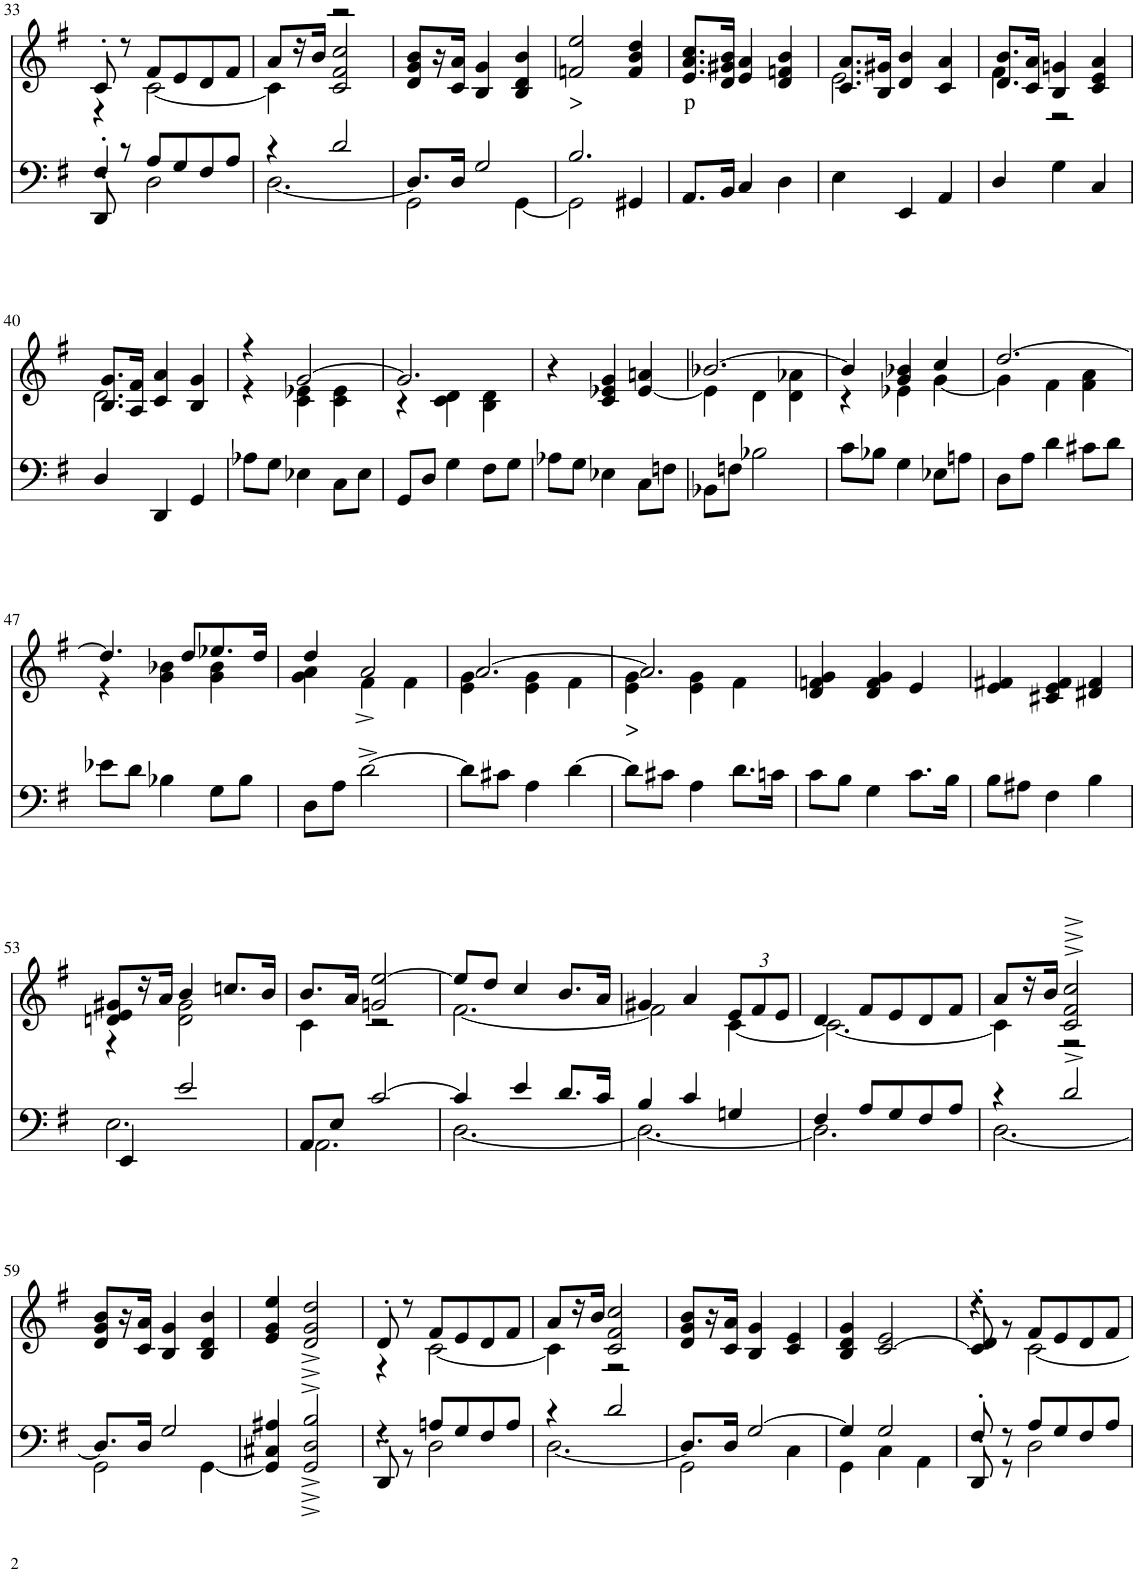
**kern	**kern	**text
*part2	*part1	*part1
*staff2	*staff1	*staff1
*I"piano	*I"piano	*
*I'Pno	*I'Pno	*
!!LO:PB:g=z
*clefF4	*clefG2	*
*k[f#]	*k[f#]	*
*G:	*G:	*
*M3/4	*M3/4	*
=33	=33	=33
*^	*^	*
8DD'/	4F#'/	8c'/	4r	.
8r	.	8r	.	.
8A/L	2D\	8f#/L	[2c\	.
8G/	.	8e/	.	.
8F#/	.	8d/	.	.
8A/J	.	8f#/J	.	.
=34	=34	=34	=34	=34
4r	[2.D\	8a/L	4c\]	.
.	.	16r	.	.
.	.	16b/JJ	.	.
2d/	.	2r	2c/ 2f#/ 2cc/	.
*	*	*v	*v	*
=35	=35	=35	=35
8.D/L]	2GG\	8d/ 8g/ 8b/L	.
.	.	16r	.
16D/Jk	.	16c/ 16a/JJ	.
2G/	.	4B/ 4g/	.
.	[4GG\	4B/ 4d/ 4b/	.
=36	=36	=36	=36
!	!	!	!LO:LY:b
2.B/	2GG\]	2fn/ 2ee/	>
.	4GG#X/	4f/ 4b/ 4dd/	.
=37	=37	=37	=37
!	!	!	!LO:LY:b
*v	*v	*	*
8.AA/L	8.e/ 8.a/ 8.cc/L	p
16BB/Jk	16d/ 16g#X/ 16b/Jk	.
4C/	4e/ 4a/	.
4D\	4d/ 4fn/ 4b/	.
=38	=38	=38
*	*^	*
4E\	8.c/ 8.a/L	2.e\	.
.	16B/ 16g#X/Jk	.	.
4EE/	4d/ 4b/	.	.
4AA/	4c/ 4a/	.	.
=39	=39	=39	=39
4D/	8.d/ 8.b/L	4f#\	.
.	16c/ 16a/Jk	.	.
4G\	4B/ 4gn/	2r	.
4C/	4c/ 4e/ 4a/	.	.
!!LO:LB:g=z	!!
=40	=40	=40	=40
4D/	8.B/ 8.g/L	2.d\	.
.	16A/ 16f#/Jk	.	.
4DD/	4c/ 4a/	.	.
4GG/	4B/ 4g/	.	.
=41	=41	=41	=41
8A-X\L	4r	4r	.
8G\J	.	.	.
4E-X\	[2g/	4c\ 4e-X\	.
8C\L	.	4c\ 4e-\	.
8E-\J	.	.	.
=42	=42	=42	=42
8GG/L	2.g/]	4r	.
8D/J	.	.	.
4G\	.	4c\ 4d\	.
8F#\L	.	4B\ 4d\	.
8G\J	.	.	.
*	*v	*v	*
=43	=43	=43
8A-X\L	4r	.
8G\J	.	.
4E-X\	4c/ 4e-X/ 4g/	.
8C\L	[4e-/ 4an/	.
8Fn\J	.	.
=44	=44	=44
*	*^	*
8BB-X\L	[2.b-X/	4e-\]	.
8Fn\J	.	.	.
2B-X\	.	4d\	.
.	.	4d\ 4a-X\	.
=45	=45	=45	=45
8c\L	4b-/]	4r	.
8B-X\J	.	.	.
4G\	4g/ 4b-X/	4e-X\	.
8E-X\L	4cc/	[4g\	.
8An\J	.	.	.
=46	=46	=46	=46
8D\L	[2.dd/	4g\]	.
8A\J	.	.	.
4d\	.	4f#\	.
8c#X\L	.	4f#\ 4a\	.
8d\J	.	.	.
!!LO:LB:g=z	!!
=47	=47	=47	=47
8e-X\L	4.dd/]	4r	.
8d\J	.	.	.
4B-X\	.	4g\ 4b-X\	.
.	8dd/L	.	.
8G\L	8.ee-X/	4g\ 4b-\	.
8B-\J	.	.	.
.	16dd/Jk	.	.
=48	=48	=48	=48
8D\L	4dd/	4g\ 4a\	.
8A\J	.	.	.
[2d^\	2a/	4f#^\	.
.	.	4f#\	.
=49	=49	=49	=49
8d\L]	[2.a/	4e\ 4g\	.
8c#X\J	.	.	.
4A\	.	4e\ 4g\	.
[4d\	.	4f#\	.
=50	=50	=50	=50
!	!	!	!LO:LY:b
8d\L]	2.a/]	4e\ 4g\	>
8c#X\J	.	.	.
4A\	.	4e\ 4g\	.
8.d\L	.	4f#\	.
16cn\Jk	.	.	.
*	*v	*v	*
=51	=51	=51
8c\L	4d/ 4fn/ 4g/	.
8B\J	.	.
4G\	4d/ 4f/ 4g/	.
8.c\L	4e/	.
16B\Jk	.	.
=52	=52	=52
8B\L	4e/ 4f#X/	.
8A#X\J	.	.
4F#\	4c#X/ 4e/ 4f#/	.
4B\	4d#X/ 4f#/	.
!!LO:LB:g=z
=53	=53	=53
*^	*^	*
4EE/	2.E\	8dn/ 8e/ 8g#X/L	4r	.
.	.	16r	.	.
.	.	16a/JJ	.	.
2e/	.	4b/	2d\ 2g#\	.
.	.	8.ccn/L	.	.
.	.	16b/Jk	.	.
=54	=54	=54	=54	=54
8AA/L	2.AA\	8.b/L	4c\	.
8E/J	.	.	.	.
.	.	16a/Jk	.	.
[2c/	.	2gn/ [2ee/	2r	.
=55	=55	=55	=55	=55
4c/]	[2.D\	8ee/L]	[2.f#\	.
.	.	8dd/J	.	.
4e/	.	4cc/	.	.
8.d/L	.	8.b/L	.	.
16c/Jk	.	16a/Jk	.	.
=56	=56	=56	=56	=56
4B/	2.D\_	4g#X/	2f#\]	.
4c/	.	4a/	.	.
*	*	*Xbrackettup	*	*
4Gn/	.	12e/L	[4c\	.
.	.	12f#/	.	.
.	.	12e/J	.	.
=57	=57	=57	=57	=57
4F#/	2.D\]	4d/	2.c\_	.
8A/L	.	8f#/L	.	.
8G/	.	8e/	.	.
8F#/	.	8d/	.	.
8A/J	.	8f#/J	.	.
=58	=58	=58	=58	=58
4r	[2.D\	8a/L	4c\]	.
.	.	16r	.	.
.	.	16b/JJ	.	.
2d^/	.	2c/^ 2f#/^ 2cc/^	2r	.
*	*	*v	*v	*
!!LO:LB:g=z
=59	=59	=59	=59
8.D/L]	2GG\	8d/ 8g/ 8b/L	.
.	.	16r	.
16D/Jk	.	16c/ 16a/JJ	.
2G/	.	4B/ 4g/	.
.	[4GG\	4B/ 4d/ 4b/	.
*v	*v	*	*
=60	=60	=60
4GG/] 4C#X/ 4A#X/	4e/ 4g/ 4ee/	.
2GG/^ 2D/^ 2B/^	2d/^ 2g/^ 2dd/^	.
=61	=61	=61
*^	*^	*
4r	8DD'/	8d'/	4r	.
.	8r	8r	.	.
8An/L	2D\	8f#/L	[2c\	.
8G/	.	8e/	.	.
8F#/	.	8d/	.	.
8A/J	.	8f#/J	.	.
=62	=62	=62	=62	=62
4r	[2.D\	8a/L	4c\]	.
.	.	16r	.	.
.	.	16b/JJ	.	.
2d/	.	2c/ 2f#/ 2cc/	2r	.
*	*	*v	*v	*
=63	=63	=63	=63
8.D/L]	2GG\	8d/ 8g/ 8b/L	.
.	.	16r	.
16D/Jk	.	16c/ 16a/JJ	.
[2G/	.	4B/ 4g/	.
.	4C\	4c/ 4e/	.
=64	=64	=64	=64
4G/]	4GG\	4B/ 4d/ 4g/	.
2G/	4C\	[2c/ 2e/	.
.	4AA\	.	.
=65	=65	=65	=65
*	*	*^	*
8F#'/	8DD'/	4r	8c/]' 8d/'	.
8r	8r	.	8r	.
8A/L	2D\	[2c\	8f#/L	.
8G/	.	.	8e/	.
8F#/	.	.	8d/	.
8A/J	.	.	8f#/J	.
*v	*v	*	*	*
*	*v	*v	*
=	=	=
*-	*-	*-
